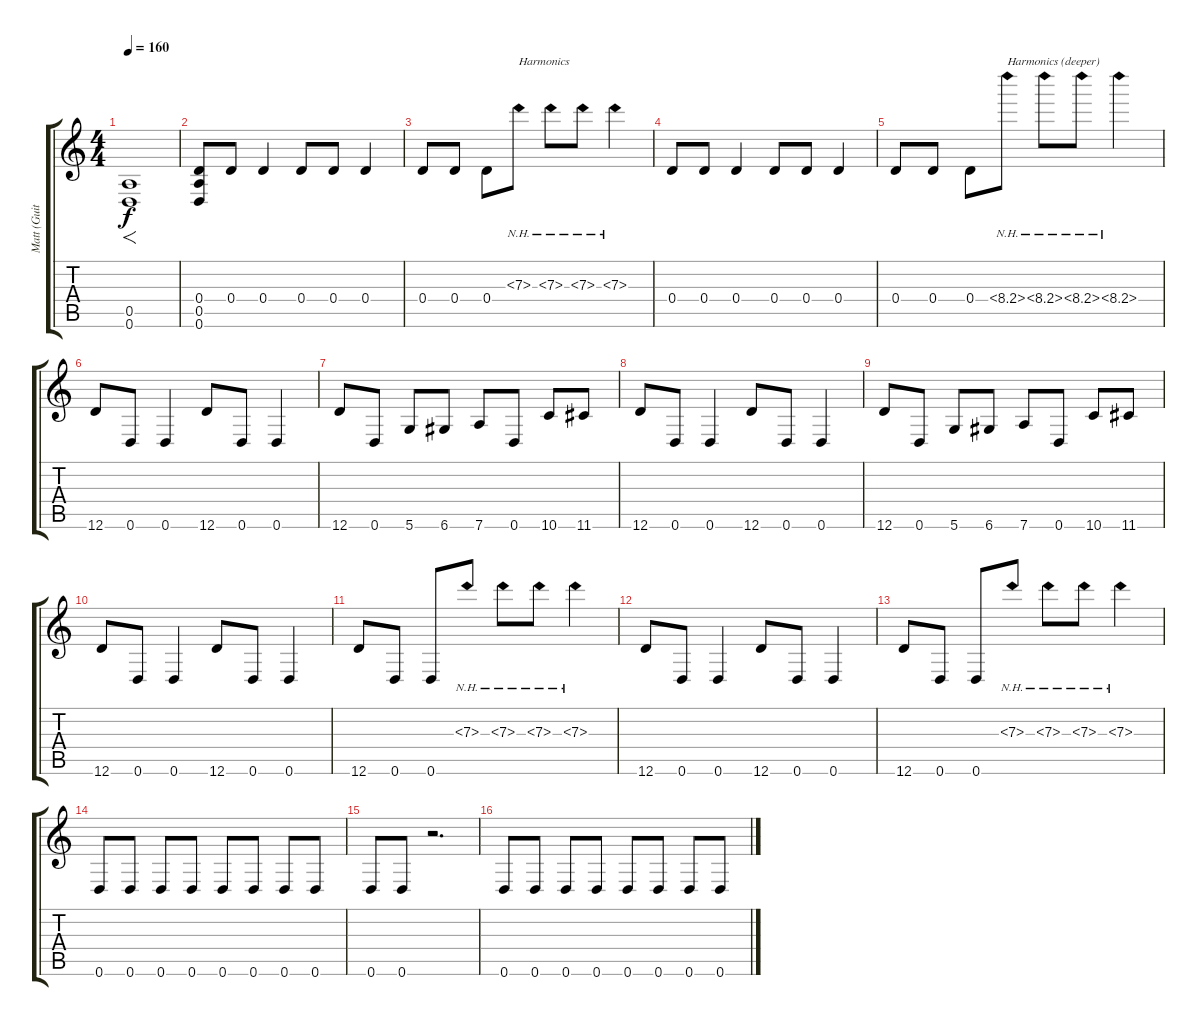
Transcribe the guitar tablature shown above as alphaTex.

\track ("Matt (Guitar)" "Matt (Guit") {instrument distortionguitar}
\staff {score tabs}
\tuning (E4 B3 G3 D3 A2 D2) {hide}
\ts (4 4)
\tempo 160
\clef g2
\ks c
(0.5 0.6).1{f dy f instrument distortionguitar} |
(0.4 0.5 0.6).8 0.4.8 0.4.4 0.4.8 0.4.8 0.4.4 |
0.4.8 0.4.8 0.4.8 7.3{nh}.8{txt "Harmonics"} 7.3{nh}.8 7.3{nh}.8 7.3{nh}.4 |
0.4.8 0.4.8 0.4.4 0.4.8 0.4.8 0.4.4 |
0.4.8 0.4.8 0.4.8 8.4{nh}.8{txt "Harmonics (deeper)"} 8.4{nh}.8 8.4{nh}.8 8.4{nh}.4 |
12.6.8{balance 2} 0.6.8 0.6.4 12.6.8 0.6.8 0.6.4 |
12.6.8 0.6.8 5.6.8 6.6.8 7.6.8 0.6.8 10.6.8 11.6.8 |
12.6.8 0.6.8 0.6.4 12.6.8 0.6.8 0.6.4 |
12.6.8 0.6.8 5.6.8 6.6.8 7.6.8 0.6.8 10.6.8 11.6.8 |
12.6.8 0.6.8 0.6.4 12.6.8 0.6.8 0.6.4 |
12.6.8 0.6.8 0.6.8 7.3{nh}.8{balance 8} 7.3{nh}.8 7.3{nh}.8 7.3{nh}.4 |
12.6.8{balance 2} 0.6.8 0.6.4 12.6.8 0.6.8 0.6.4 |
12.6.8 0.6.8 0.6.8 7.3{nh}.8{balance 8} 7.3{nh}.8 7.3{nh}.8 7.3{nh}.4 |
0.6.8{volume 16 balance 8} 0.6.8 0.6.8 0.6.8 0.6.8 0.6.8 0.6.8 0.6.8 |
0.6.8 0.6.8 r.2{d} |
0.6.8 0.6.8 0.6.8 0.6.8 0.6.8 0.6.8 0.6.8 0.6.8
